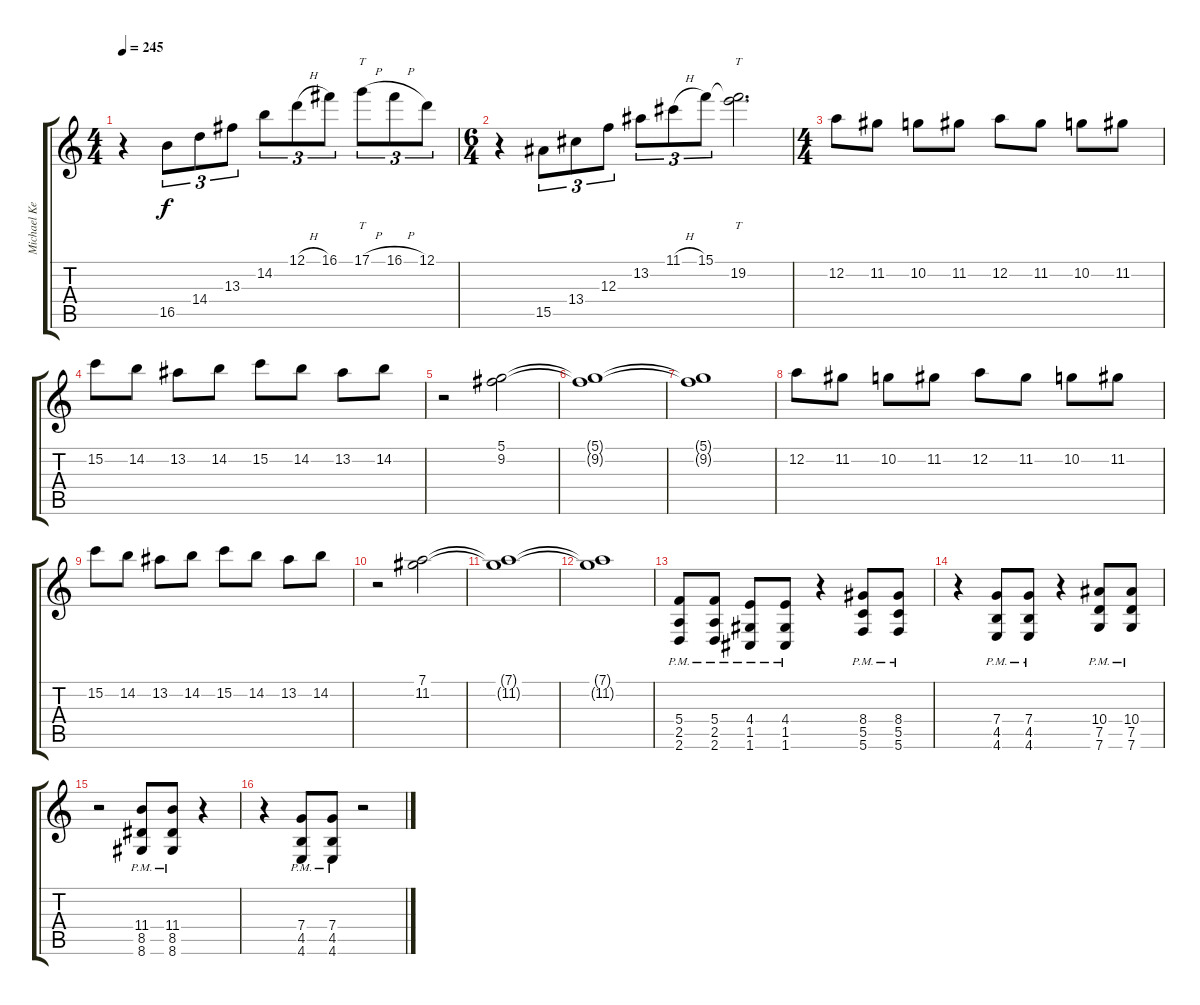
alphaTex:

\track ("Michael Keene" "Michael Ke") {instrument distortionguitar}
\staff {score tabs}
\tuning (D4 A3 F3 C3 G2 C2) {hide}
\ts (4 4)
\tempo 245
\clef g2
\ks c
r.4{dy f} 16.5.8{tu (3 2)} 14.4.8{tu (3 2)} 13.3.8{tu (3 2)} 14.2.8{tu (3 2)} 12.1{h}.8{tu (3 2)} 16.1.8{tu (3 2)} 17.1{h}.8{tt tu (3 2)} 16.1{h}.8{tu (3 2)} 12.1.8{tu (3 2)} |
\ts (6 4)
r.4 15.5.8{tu (3 2)} 13.4.8{tu (3 2)} 12.3.8{tu (3 2)} 13.2.8{tu (3 2)} 11.1{h}.8{tu (3 2)} 15.1.8{tu (3 2)} (15.1{t} 19.2).2{tt d} |
\ts (4 4)
12.2.8 11.2.8 10.2.8 11.2.8 12.2.8 11.2.8 10.2.8 11.2.8 |
15.2.8 14.2.8 13.2.8 14.2.8 15.2.8 14.2.8 13.2.8 14.2.8 |
r.2 (5.1 9.2).2 |
(5.1{t} 9.2{t}).1 |
(5.1{t} 9.2{t}).1 |
12.2.8 11.2.8 10.2.8 11.2.8 12.2.8 11.2.8 10.2.8 11.2.8 |
15.2.8 14.2.8 13.2.8 14.2.8 15.2.8 14.2.8 13.2.8 14.2.8 |
r.2 (7.1 11.2).2 |
(7.1{t} 11.2{t}).1 |
(7.1{t} 11.2{t}).1 |
(5.4{pm} 2.5{pm} 2.6{pm}).8 (5.4{pm} 2.5{pm} 2.6{pm}).8 (4.4{pm} 1.5{pm} 1.6{pm}).8 (4.4{pm} 1.5{pm} 1.6{pm}).8 r.4 (8.4{pm} 5.5{pm} 5.6{pm}).8 (8.4{pm} 5.5{pm} 5.6{pm}).8 |
r.4 (7.4{pm} 4.5{pm} 4.6{pm}).8 (7.4{pm} 4.5{pm} 4.6{pm}).8 r.4 (10.4{pm} 7.5{pm} 7.6{pm}).8 (10.4{pm} 7.5{pm} 7.6{pm}).8 |
r.2 (11.4{pm} 8.5{pm} 8.6{pm}).8 (11.4{pm} 8.5{pm} 8.6{pm}).8 r.4 |
r.4 (7.4{pm} 4.5{pm} 4.6{pm}).8 (7.4{pm} 4.5{pm} 4.6{pm}).8 r.2
